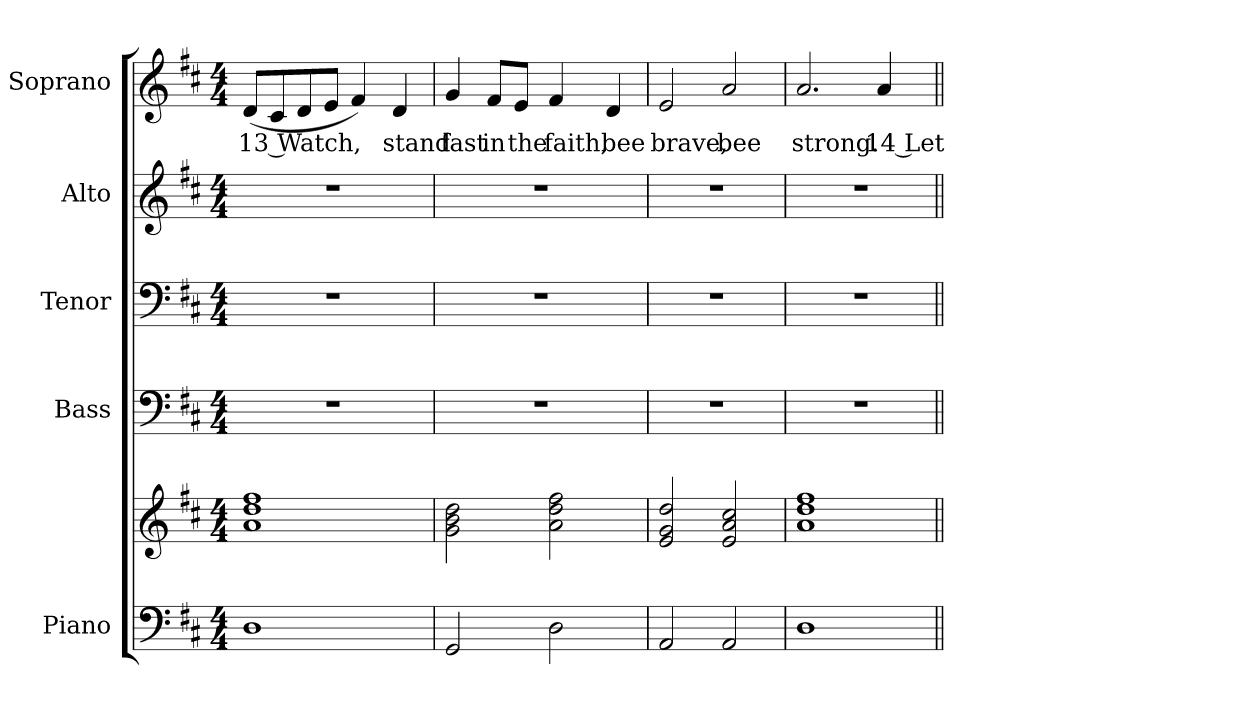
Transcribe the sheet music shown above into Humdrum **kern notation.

**kern	**kern	**kern	**kern	**kern	**kern	**text
*part5	*part5	*part4	*part3	*part2	*part1	*part1
*staff6	*staff5	*staff4	*staff3	*staff2	*staff1	*staff1
*I"Piano	*	*I"Bass	*I"Tenor	*I"Alto	*I"Soprano	*
*I'Pno.	*	*I'B.	*I'T.	*I'A.	*I'S.	*
!!LO:PB:g=z
*clefF4	*clefG2	*clefF4	*clefF4	*clefG2	*clefG2	*
*k[f#c#]	*k[f#c#]	*k[f#c#]	*k[f#c#]	*k[f#c#]	*k[f#c#]	*
*D:	*D:	*D:	*D:	*D:	*D:	*
*M4/4	*M4/4	*M4/4	*M4/4	*M4/4	*M4/4	*
*MM150	*MM150	*MM150	*MM150	*MM150	*MM150	*
=1	=1	=1	=1	=1	=1	=1
!	!	!	!	!	!	!LO:LY:b:color=#000000
1Di	1ai 1ddi 1ff#i	1r	1r	1r	(8di/L	13 Watch,
.	.	.	.	.	8c#i/	.
.	.	.	.	.	8di/	.
.	.	.	.	.	8ei/J	.
.	.	.	.	.	4f#i/)	.
!	!	!	!	!	!	!LO:LY:b:color=#000000
.	.	.	.	.	4di/	stand
=2	=2	=2	=2	=2	=2	=2
!	!	!	!	!	!	!LO:LY:b:color=#000000
2GGi/	2gi\ 2bi 2ddi	1r	1r	1r	4gi/	fast
!	!	!	!	!	!	!LO:LY:b:color=#000000
.	.	.	.	.	8f#i/L	in
!	!	!	!	!	!	!LO:LY:b:color=#000000
.	.	.	.	.	8ei/J	the
!	!	!	!	!	!	!LO:LY:b:color=#000000
2Di\	2ai\ 2ddi 2ff#i	.	.	.	4f#i/	faith,
!	!	!	!	!	!	!LO:LY:b:color=#000000
.	.	.	.	.	4di/	bee
!!LO:PB:g=z
=3	=3	=3	=3	=3	=3	=3
!	!	!	!	!	!	!LO:LY:b:color=#000000
2AAi/	2ei/ 2gi 2ddi	1r	1r	1r	2ei/	brave,
!	!	!	!	!	!	!LO:LY:b:color=#000000
2AAi/	2ei/ 2ai 2cc#i	.	.	.	2ai/	bee
=4	=4	=4	=4	=4	=4	=4
!	!	!	!	!	!	!LO:LY:b:color=#000000
1Di	1ai 1ddi 1ff#i	1r	1r	1r	2.ai/	strong.
!	!	!	!	!	!	!LO:LY:b:color=#000000
.	.	.	.	.	4ai/	14 Let
=||	=||	=||	=||	=||	=||	=||
*-	*-	*-	*-	*-	*-	*-
